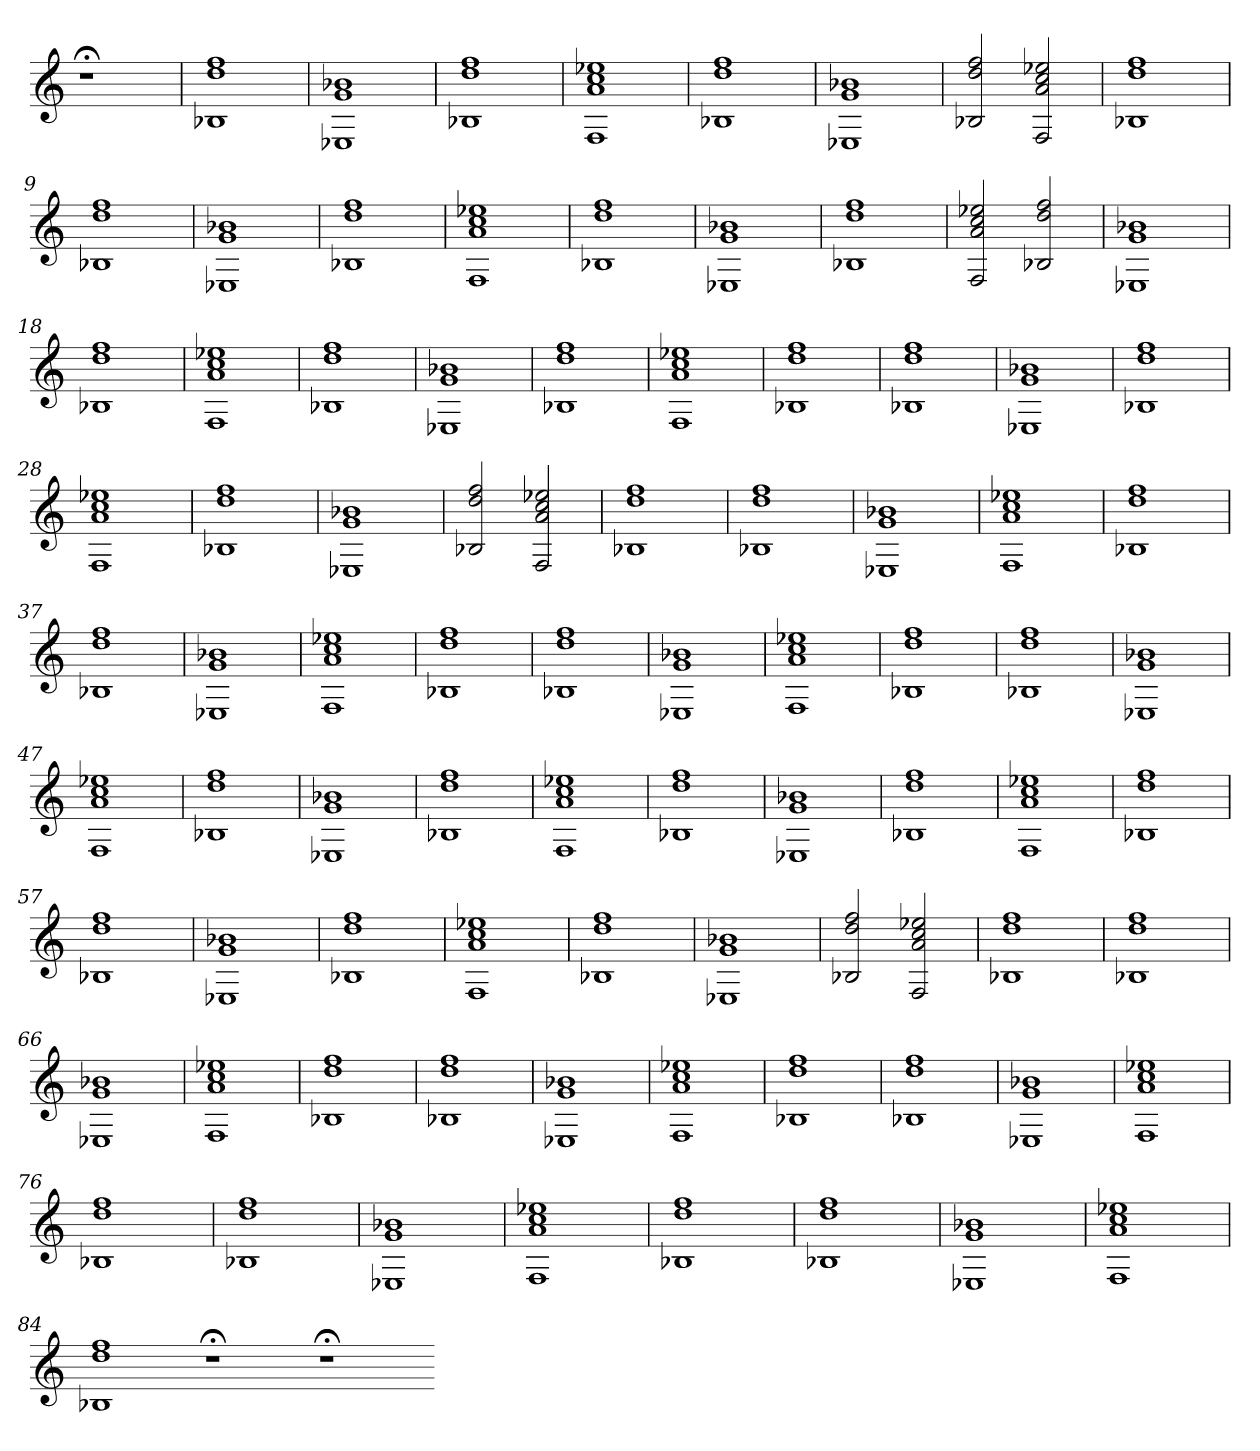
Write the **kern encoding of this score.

**kern
*part1
*staff1
=
1r;<
=1
1B-X 1dd 1ff
=2
1E-X 1g 1b-X
=3
1B-X 1dd 1ff
=4
1F 1a 1cc 1ee-X
=5
1B-X 1dd 1ff
=6
1E-X 1g 1b-X
=7
2B-X 2dd 2ff
2F 2a 2cc 2ee-X
=8
1B-X 1dd 1ff
=9
1B-X 1dd 1ff
=10
1E-X 1g 1b-X
=11
1B-X 1dd 1ff
=12
1F 1a 1cc 1ee-X
=13
1B-X 1dd 1ff
=14
1E-X 1g 1b-X
=15
1B-X 1dd 1ff
=16
2F 2a 2cc 2ee-X
2B-X 2dd 2ff
=17
1E-X 1g 1b-X
=18
1B-X 1dd 1ff
=19
1F 1a 1cc 1ee-X
=20
1B-X 1dd 1ff
=21
1E-X 1g 1b-X
=22
1B-X 1dd 1ff
=23
1F 1a 1cc 1ee-X
=24
1B-X 1dd 1ff
=25
1B-X 1dd 1ff
=26
1E-X 1g 1b-X
=27
1B-X 1dd 1ff
=28
1F 1a 1cc 1ee-X
=29
1B-X 1dd 1ff
=30
1E-X 1g 1b-X
=31
2B-X 2dd 2ff
2F 2a 2cc 2ee-X
=32
1B-X 1dd 1ff
=33
1B-X 1dd 1ff
=34
1E-X 1g 1b-X
=35
1F 1a 1cc 1ee-X
=36
1B-X 1dd 1ff
=37
1B-X 1dd 1ff
=38
1E-X 1g 1b-X
=39
1F 1a 1cc 1ee-X
=40
1B-X 1dd 1ff
=41
1B-X 1dd 1ff
=42
1E-X 1g 1b-X
=43
1F 1a 1cc 1ee-X
=44
1B-X 1dd 1ff
=45
1B-X 1dd 1ff
=46
1E-X 1g 1b-X
=47
1F 1a 1cc 1ee-X
=48
1B-X 1dd 1ff
=49
1E-X 1g 1b-X
=50
1B-X 1dd 1ff
=51
1F 1a 1cc 1ee-X
=52
1B-X 1dd 1ff
=53
1E-X 1g 1b-X
=54
1B-X 1dd 1ff
=55
1F 1a 1cc 1ee-X
=56
1B-X 1dd 1ff
=57
1B-X 1dd 1ff
=58
1E-X 1g 1b-X
=59
1B-X 1dd 1ff
=60
1F 1a 1cc 1ee-X
=61
1B-X 1dd 1ff
=62
1E-X 1g 1b-X
=63
2B-X 2dd 2ff
2F 2a 2cc 2ee-X
=64
1B-X 1dd 1ff
=65
1B-X 1dd 1ff
=66
1E-X 1g 1b-X
=67
1F 1a 1cc 1ee-X
=68
1B-X 1dd 1ff
=69
1B-X 1dd 1ff
=70
1E-X 1g 1b-X
=71
1F 1a 1cc 1ee-X
=72
1B-X 1dd 1ff
=73
1B-X 1dd 1ff
=74
1E-X 1g 1b-X
=75
1F 1a 1cc 1ee-X
=76
1B-X 1dd 1ff
=77
1B-X 1dd 1ff
=78
1E-X 1g 1b-X
=79
1F 1a 1cc 1ee-X
=80
1B-X 1dd 1ff
=81
1B-X 1dd 1ff
=82
1E-X 1g 1b-X
=83
1F 1a 1cc 1ee-X
=84
1B-X 1dd 1ff
1r;<
1r;<
=-
*-
